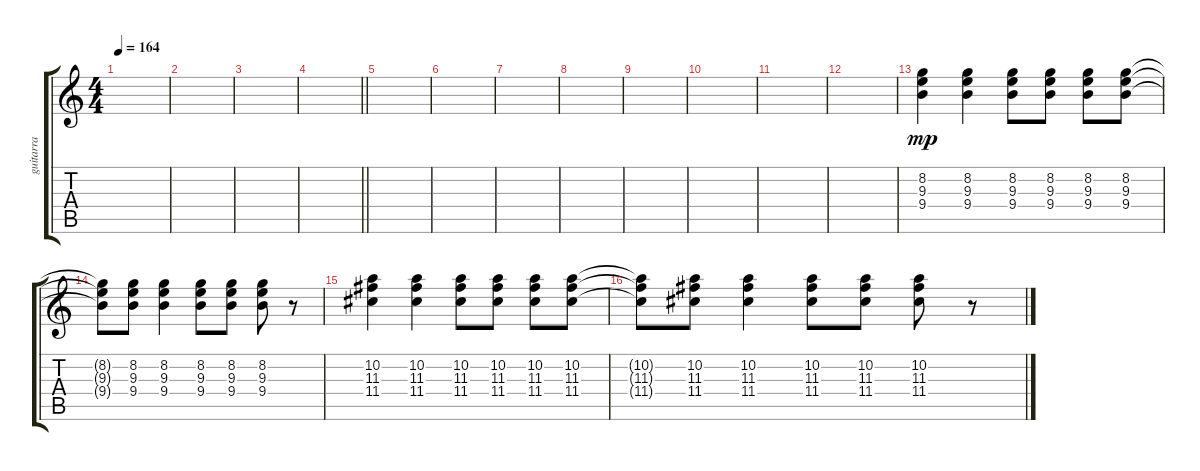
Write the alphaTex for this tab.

\track ("guitarra" "guitarra") {instrument distortionguitar}
\staff {score tabs}
\tuning (E4 B3 G3 D3 A2 E2) {hide}
\ts (4 4)
\tempo 164
\clef g2
\ks c
|
|
|
\barLineRight lightlight
|
|
|
|
|
|
|
|
|
(8.2 9.3 9.4).4{dy mp volume 13 instrument distortionguitar} (8.2 9.3 9.4).4 (8.2 9.3 9.4).8 (8.2 9.3 9.4).8 (8.2 9.3 9.4).8 (8.2 9.3 9.4).8 |
(8.2{t} 9.3{t} 9.4{t}).8 (8.2 9.3 9.4).8 (8.2 9.3 9.4).4 (8.2 9.3 9.4).8 (8.2 9.3 9.4).8 (8.2 9.3 9.4).8 r.8 |
(10.2 11.3 11.4).4 (10.2 11.3 11.4).4 (10.2 11.3 11.4).8 (10.2 11.3 11.4).8 (10.2 11.3 11.4).8 (10.2 11.3 11.4).8 |
(10.2{t} 11.3{t} 11.4{t}).8 (10.2 11.3 11.4).8 (10.2 11.3 11.4).4 (10.2 11.3 11.4).8 (10.2 11.3 11.4).8 (10.2 11.3 11.4).8 r.8
